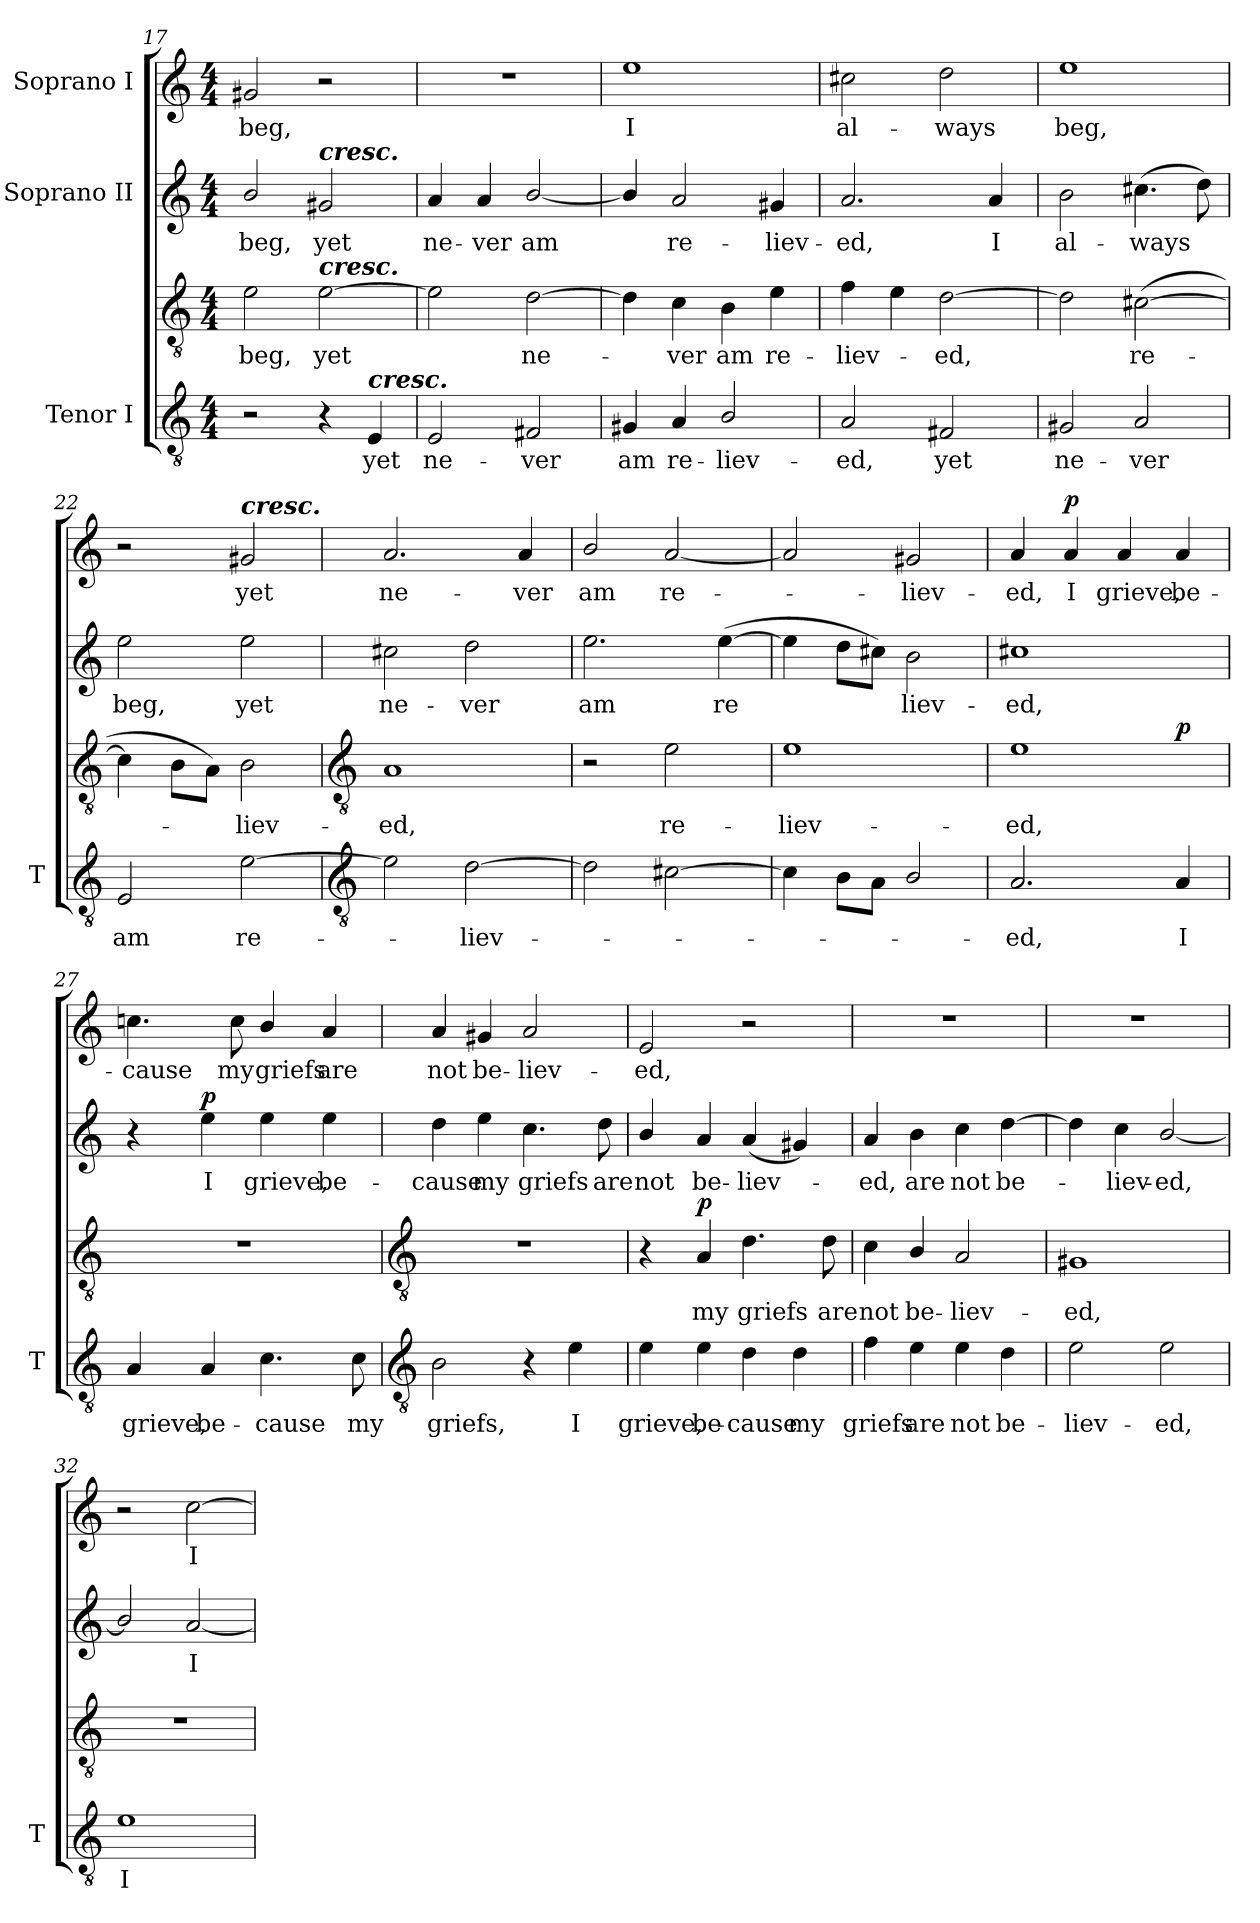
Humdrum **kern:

**kern	**text	**kern	**text	**dynam	**kern	**text	**dynam	**kern	**text	**dynam
*part3	*part3	*part3	*part3	*part3	*part2	*part2	*part2	*part1	*part1	*part1
*staff4	*staff4	*staff3	*staff3	*staff3/4	*staff2	*staff2	*staff2	*staff1	*staff1	*staff1
*I"Tenor I	*	*	*	*	*I"Soprano II	*	*	*I"Soprano I	*	*
*I'T	*	*	*	*	*	*	*	*	*	*
!!LO:LB:g=z
*clefGv2	*	*clefGv2	*	*	*clefG2	*	*	*clefG2	*	*
*k[]	*	*k[]	*	*	*k[]	*	*	*k[]	*	*
*C:	*	*C:	*	*	*C:	*	*	*C:	*	*
*M4/4	*	*M4/4	*	*	*M4/4	*	*	*M4/4	*	*
=17	=17	=17	=17	=17	=17	=17	=17	=17	=17	=17
!	!	!	!LO:LY:b	!	!	!LO:LY:b	!	!	!LO:LY:b	!
2r	.	2e	beg,	.	2b/	beg,	.	2g#X	beg,	.
!	!	!	!	!	!LO:TX:a:Bi:t=cresc.	!	!	!	!	!
!	!	!LO:TX:a:Bi:t=cresc.	!	!	!	!	!	!	!	!
!	!	!	!LO:LY:b	!	!	!LO:LY:b	!	!	!	!
4r	.	[2e	yet	.	2g#X	yet	.	2r	.	.
!LO:TX:a:Bi:t=cresc.	!	!	!	!	!	!	!	!	!	!
!	!LO:LY:b	!	!	!	!	!	!	!	!	!
4E	yet	.	.	.	.	.	.	.	.	.
=18	=18	=18	=18	=18	=18	=18	=18	=18	=18	=18
!	!LO:LY:b	!	!	!	!	!LO:LY:b	!	!	!	!
2E	ne-	2e]	.	.	4a	ne-	.	1r	.	.
!	!	!	!	!	!	!LO:LY:b	!	!	!	!
.	.	.	.	.	4a	-ver	.	.	.	.
!	!LO:LY:b	!	!LO:LY:b	!	!	!LO:LY:b	!	!	!	!
2F#X	-ver	[2d	ne-	.	[2b/	am	.	.	.	.
=19	=19	=19	=19	=19	=19	=19	=19	=19	=19	=19
!	!LO:LY:b	!	!	!	!	!	!	!	!LO:LY:b	!
4G#X	-am	4d]	.	.	4b/]	.	.	1ee	I	.
!	!LO:LY:b	!	!LO:LY:b	!	!	!LO:LY:b	!	!	!	!
4A	re-	4c\	ver	.	2a	re-	.	.	.	.
!	!LO:LY:b	!	!LO:LY:b	!	!	!	!	!	!	!
2B/	-liev-	4B	am	.	.	.	.	.	.	.
!	!	!	!LO:LY:b	!	!	!LO:LY:b	!	!	!	!
.	.	4e	re-	.	4g#X	-liev-	.	.	.	.
=20	=20	=20	=20	=20	=20	=20	=20	=20	=20	=20
!	!LO:LY:b	!	!LO:LY:b	!	!	!LO:LY:b	!	!	!LO:LY:b	!
2A/	ed,	4f	-liev-	.	2.a	-ed,	.	2cc#X	al-	.
.	.	4e	.	.	.	.	.	.	.	.
!	!LO:LY:b	!	!LO:LY:b	!	!	!	!	!	!LO:LY:b	!
2F#X	yet	[2d	ed,	.	.	.	.	2dd	-ways	.
!	!	!	!	!	!	!LO:LY:b	!	!	!	!
.	.	.	.	.	4a	I	.	.	.	.
=21	=21	=21	=21	=21	=21	=21	=21	=21	=21	=21
!	!LO:LY:b	!	!	!	!	!LO:LY:b	!	!	!LO:LY:b	!
2G#X	ne-	2d]	.	.	2b	al-	.	1ee	beg,	.
!	!LO:LY:b	!	!LO:LY:b	!	!	!LO:LY:b	!	!	!	!
2A/	-ver	(<[2c#X\	re-	.	(>4.cc#X	-ways	.	.	.	.
.	.	.	.	.	8dd)	.	.	.	.	.
=22	=22	=22	=22	=22	=22	=22	=22	=22	=22	=22
!	!LO:LY:b	!	!	!	!	!LO:LY:b	!	!	!	!
2E	-am	4c#\]	.	.	2ee	beg,	.	2r	.	.
.	.	8B\L	.	.	.	.	.	.	.	.
.	.	8AJ)	.	.	.	.	.	.	.	.
!	!	!	!	!	!	!	!	!LO:TX:a:Bi:t=cresc.	!	!
!	!LO:LY:b	!	!LO:LY:b	!	!	!LO:LY:b	!	!	!LO:LY:b	!
[2e	re-	2B	liev-	.	2ee	yet	.	2g#X	yet	.
!!LO:LB:g=z
=23	=23	=23	=23	=23	=23	=23	=23	=23	=23	=23
*clefGv2	*	*clefGv2	*	*	*	*	*	*	*	*
!	!	!	!LO:LY:b	!	!	!LO:LY:b	!	!	!LO:LY:b	!
2e]	.	1A	ed,	.	2cc#X	ne-	.	2.a	ne-	.
!	!LO:LY:b	!	!	!	!	!LO:LY:b	!	!	!	!
[2d	liev-	.	.	.	2dd	-ver	.	.	.	.
!	!	!	!	!	!	!	!	!	!LO:LY:b	!
.	.	.	.	.	.	.	.	4a	-ver	.
=24	=24	=24	=24	=24	=24	=24	=24	=24	=24	=24
!	!	!	!	!	!	!LO:LY:b	!	!	!LO:LY:b	!
2d]	.	2r	.	.	2.ee	am	.	2b/	am	.
!	!	!	!LO:LY:b	!	!	!	!	!	!LO:LY:b	!
[2c#X	.	2e	re-	.	.	.	.	[2a	re-	.
!	!	!	!	!	!	!LO:LY:b	!	!	!	!
.	.	.	.	.	(>[4ee	re	.	.	.	.
=25	=25	=25	=25	=25	=25	=25	=25	=25	=25	=25
!	!	!	!LO:LY:b	!	!	!	!	!	!	!
4c#]	.	1e	-liev-	.	4ee]	.	.	2a]	.	.
8B\L	.	.	.	.	8ddL	.	.	.	.	.
8A\J	.	.	.	.	8cc#XJ)	.	.	.	.	.
!	!	!	!	!	!	!LO:LY:b	!	!	!LO:LY:b	!
2B/	.	.	.	.	2b	liev-	.	2g#X	liev-	.
=26	=26	=26	=26	=26	=26	=26	=26	=26	=26	=26
!	!LO:LY:b	!	!LO:LY:b	!	!	!LO:LY:b	!	!	!LO:LY:b	!
2.A	ed,	1e	-ed,	.	1cc#X	-ed,	.	4a	-ed,	.
!	!	!	!	!	!	!	!	!	!LO:LY:b	!LO:DY:b
.	.	.	.	.	.	.	.	4a	I	p
!	!	!	!	!	!	!	!	!	!LO:LY:b	!
.	.	.	.	.	.	.	.	4a	grieve,	.
!	!LO:LY:b	!	!	!LO:DY:b=2	!	!	!	!	!LO:LY:b	!
4A	I	.	.	p	.	.	.	4a	be-	.
=27	=27	=27	=27	=27	=27	=27	=27	=27	=27	=27
!	!LO:LY:b	!	!	!	!	!	!	!	!LO:LY:b	!
4A	grieve,	1r	.	.	4r	.	.	4.ccn	-cause	.
!	!LO:LY:b	!	!	!	!	!LO:LY:b	!LO:DY:b	!	!	!
4A	be-	.	.	.	4ee	I	p	.	.	.
!	!	!	!	!	!	!	!	!	!LO:LY:b	!
.	.	.	.	.	.	.	.	8cc	my	.
!	!LO:LY:b	!	!	!	!	!LO:LY:b	!	!	!LO:LY:b	!
4.c	-cause	.	.	.	4ee	grieve,	.	4b/	griefs	.
!	!	!	!	!	!	!LO:LY:b	!	!	!LO:LY:b	!
.	.	.	.	.	4ee	be-	.	4a	are	.
!	!LO:LY:b	!	!	!	!	!	!	!	!	!
8c	my	.	.	.	.	.	.	.	.	.
!!LO:LB:g=z
=28	=28	=28	=28	=28	=28	=28	=28	=28	=28	=28
*clefGv2	*	*clefGv2	*	*	*	*	*	*	*	*
!	!LO:LY:b	!	!	!	!	!LO:LY:b	!	!	!LO:LY:b	!
2B	griefs,	1r	.	.	4dd	-cause	.	4a	not	.
!	!	!	!	!	!	!LO:LY:b	!	!	!LO:LY:b	!
.	.	.	.	.	4ee	my	.	4g#X	be-	.
!	!	!	!	!	!	!LO:LY:b	!	!	!LO:LY:b	!
4r	.	.	.	.	4.cc	griefs	.	2a	-liev-	.
!	!LO:LY:b	!	!	!	!	!	!	!	!	!
4e	I	.	.	.	.	.	.	.	.	.
!	!	!	!	!	!	!LO:LY:b	!	!	!	!
.	.	.	.	.	8dd	are	.	.	.	.
=29	=29	=29	=29	=29	=29	=29	=29	=29	=29	=29
!	!LO:LY:b	!	!	!	!	!LO:LY:b	!	!	!LO:LY:b	!
4e	grieve,	4r	.	.	4b/	not	.	2e	-ed,	.
!	!LO:LY:b	!	!LO:LY:b	!LO:DY:b	!	!LO:LY:b	!	!	!	!
4e	be-	4A	my	p	4a	be-	.	.	.	.
!	!LO:LY:b	!	!LO:LY:b	!	!	!LO:LY:b	!	!	!	!
4d	-cause	4.d	griefs	.	(<4a	-liev-	.	2r	.	.
!	!LO:LY:b	!	!	!	!	!	!	!	!	!
4d	my	.	.	.	4g#X)	.	.	.	.	.
!	!	!	!LO:LY:b	!	!	!	!	!	!	!
.	.	8d	are	.	.	.	.	.	.	.
=30	=30	=30	=30	=30	=30	=30	=30	=30	=30	=30
!	!LO:LY:b	!	!LO:LY:b	!	!	!LO:LY:b	!	!	!	!
4f	-griefs	4c\	not	.	4a	ed,	.	1r	.	.
!	!LO:LY:b	!	!LO:LY:b	!	!	!LO:LY:b	!	!	!	!
4e	are	4B/	be-	.	4b	are	.	.	.	.
!	!LO:LY:b	!	!LO:LY:b	!	!	!LO:LY:b	!	!	!	!
4e	not	2A	-liev-	.	4cc	not	.	.	.	.
!	!LO:LY:b	!	!	!	!	!LO:LY:b	!	!	!	!
4d	be-	.	.	.	[4dd	be-	.	.	.	.
=31	=31	=31	=31	=31	=31	=31	=31	=31	=31	=31
!	!LO:LY:b	!	!LO:LY:b	!	!	!	!	!	!	!
2e	liev-	1G#X	-ed,	.	4dd]	.	.	1r	.	.
!	!	!	!	!	!	!LO:LY:b	!	!	!	!
.	.	.	.	.	4cc	liev-	.	.	.	.
!	!LO:LY:b	!	!	!	!	!LO:LY:b	!	!	!	!
2e	-ed,	.	.	.	[2b/	-ed,	.	.	.	.
=32	=32	=32	=32	=32	=32	=32	=32	=32	=32	=32
!	!LO:LY:b	!	!	!	!	!	!	!	!	!
1e	I	1r	.	.	2b/]	.	.	2r	.	.
!	!	!	!	!	!	!LO:LY:b	!	!	!LO:LY:b	!
.	.	.	.	.	[2a	I	.	[2cc	I	.
=	=	=	=	=	=	=	=	=	=	=
*-	*-	*-	*-	*-	*-	*-	*-	*-	*-	*-
